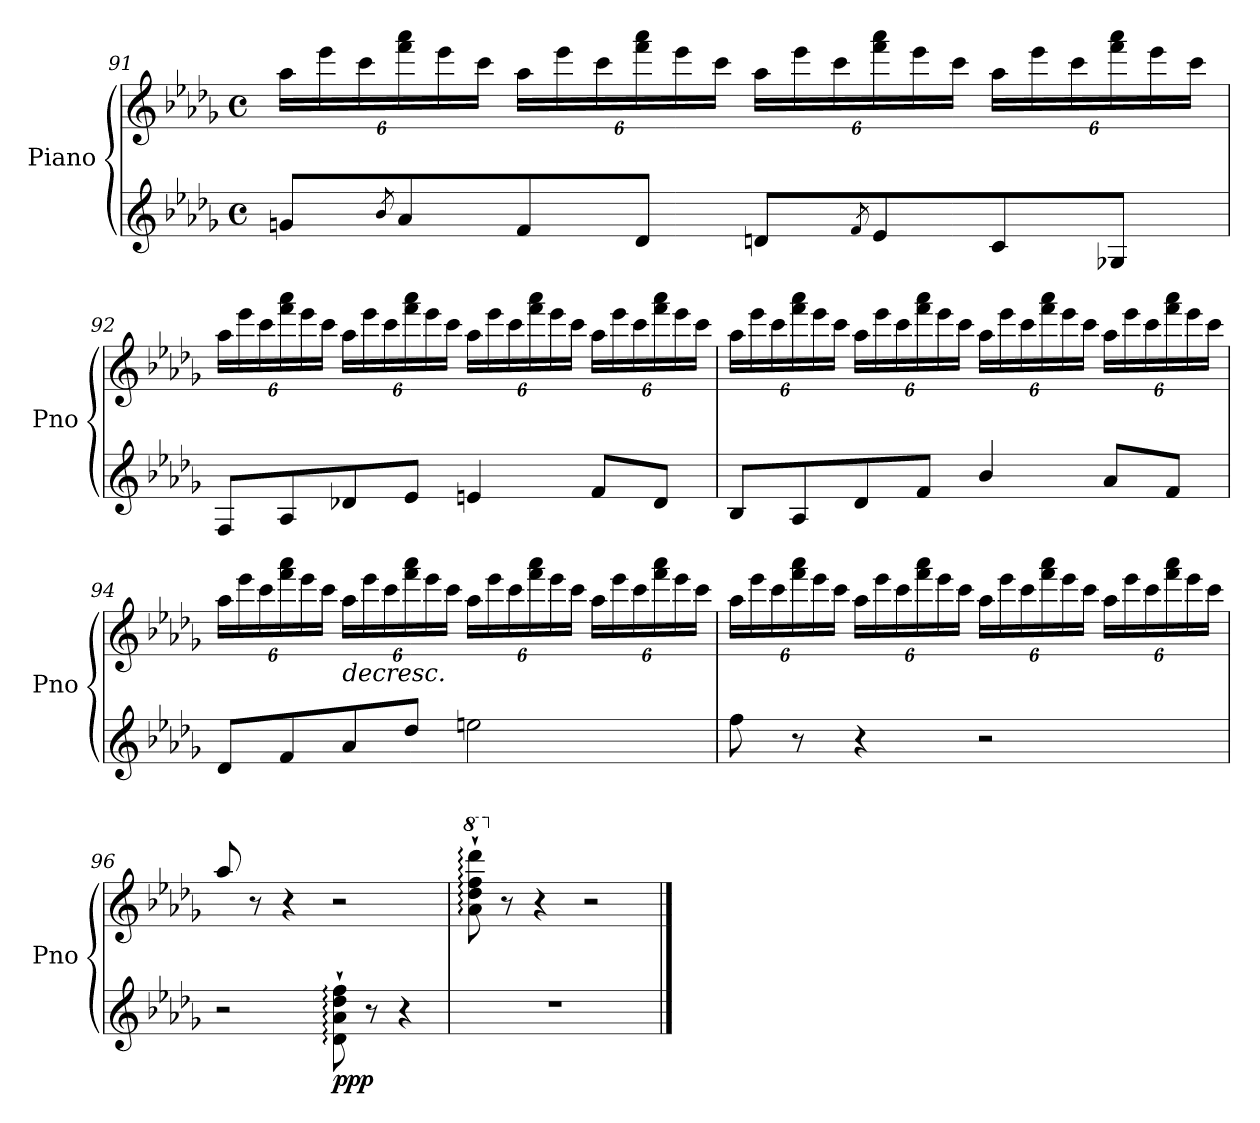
**kern	**kern	**dynam
*part1	*part1	*part1
*staff2	*staff1	*staff1/2
*I"Piano	*	*
*I'Pno	*	*
*clefG2	*clefG2	*
*k[b-e-a-d-g-]	*k[b-e-a-d-g-]	*
*M4/4	*M4/4	*
*met(c)	*met(c)	*
*	*Xbrackettup	*
=91	=91	=91
8gn/L	24aa-\LL	.
.	24eee-\	.
.	24ccc\	.
8qb-/	.	.
8a-/	24fff\ 24aaa-\	.
.	24eee-\	.
.	24ccc\JJ	.
8f/	24aa-\LL	.
.	24eee-\	.
.	24ccc\	.
8d-/J	24fff\ 24aaa-\	.
.	24eee-\	.
.	24ccc\JJ	.
8dn/L	24aa-\LL	.
.	24eee-\	.
.	24ccc\	.
8qf/	.	.
8e-/	24fff\ 24aaa-\	.
.	24eee-\	.
.	24ccc\JJ	.
8c/	24aa-\LL	.
.	24eee-\	.
.	24ccc\	.
8G-X/J	24fff\ 24aaa-\	.
.	24eee-\	.
.	24ccc\JJ	.
!!LO:LB:g=z
=92	=92	=92
8F/L	24aa-\LL	.
.	24eee-\	.
.	24ccc\	.
8A-/	24fff\ 24aaa-\	.
.	24eee-\	.
.	24ccc\JJ	.
8d-X/	24aa-\LL	.
.	24eee-\	.
.	24ccc\	.
8e-/J	24fff\ 24aaa-\	.
.	24eee-\	.
.	24ccc\JJ	.
4en/	24aa-\LL	.
.	24eee-\	.
.	24ccc\	.
.	24fff\ 24aaa-\	.
.	24eee-\	.
.	24ccc\JJ	.
8f/L	24aa-\LL	.
.	24eee-\	.
.	24ccc\	.
8d-/J	24fff\ 24aaa-\	.
.	24eee-\	.
.	24ccc\JJ	.
=93	=93	=93
8B-/L	24aa-\LL	.
.	24eee-\	.
.	24ccc\	.
8A-/	24fff\ 24aaa-\	.
.	24eee-\	.
.	24ccc\JJ	.
8d-/	24aa-\LL	.
.	24eee-\	.
.	24ccc\	.
8f/J	24fff\ 24aaa-\	.
.	24eee-\	.
.	24ccc\JJ	.
4b-/	24aa-\LL	.
.	24eee-\	.
.	24ccc\	.
.	24fff\ 24aaa-\	.
.	24eee-\	.
.	24ccc\JJ	.
8a-/L	24aa-\LL	.
.	24eee-\	.
.	24ccc\	.
8f/J	24fff\ 24aaa-\	.
.	24eee-\	.
.	24ccc\JJ	.
!!LO:PB:g=z
=94	=94	=94
8d-/L	24aa-\LL	.
.	24eee-\	.
.	24ccc\	.
8f/	24fff\ 24aaa-\	.
.	24eee-\	.
.	24ccc\JJ	.
!	!	!LO:HP:b
8a-/	24aa-\LL	>
.	24eee-\	.
.	24ccc\	.
8dd-/J	24fff\ 24aaa-\	.
.	24eee-\	.
.	24ccc\JJ	.
2een\	24aa-\LL	.
.	24eee-\	.
.	24ccc\	.
.	24fff\ 24aaa-\	.
.	24eee-\	.
.	24ccc\JJ	.
.	24aa-\LL	.
.	24eee-\	.
.	24ccc\	.
.	24fff\ 24aaa-\	.
.	24eee-\	.
.	24ccc\JJ	.
=95	=95	=95
8ff\	24aa-\LL	.
.	24eee-\	.
.	24ccc\	.
8r	24fff\ 24aaa-\	.
.	24eee-\	.
.	24ccc\JJ	.
4r	24aa-\LL	.
.	24eee-\	.
.	24ccc\	.
.	24fff\ 24aaa-\	.
.	24eee-\	.
.	24ccc\JJ	.
2r	24aa-\LL	.
.	24eee-\	.
.	24ccc\	.
.	24fff\ 24aaa-\	.
.	24eee-\	.
.	24ccc\JJ	.
.	24aa-\LL	.
.	24eee-\	.
.	24ccc\	.
.	24fff\ 24aaa-\	.
.	24eee-\	.
.	24ccc\JJ	.
!!LO:LB:g=z
=96	=96	=96
2r	8aa-/	.
.	8r	.
.	4r	.
!	!	!LO:DY:b=2
8d-\:` 8a-\:` 8dd-\:` 8ff\:`	2r	ppp
8r	.	.
4r	.	.
.	.	]
=97	=97	=97
*	*8va	*
1r	8aa-\:` 8ddd-\:` 8fff\:` 8dddd-\:`	.
*	*X8va	*
.	8r	.
.	4r	.
.	2r	.
==	==	==
*-	*-	*-
